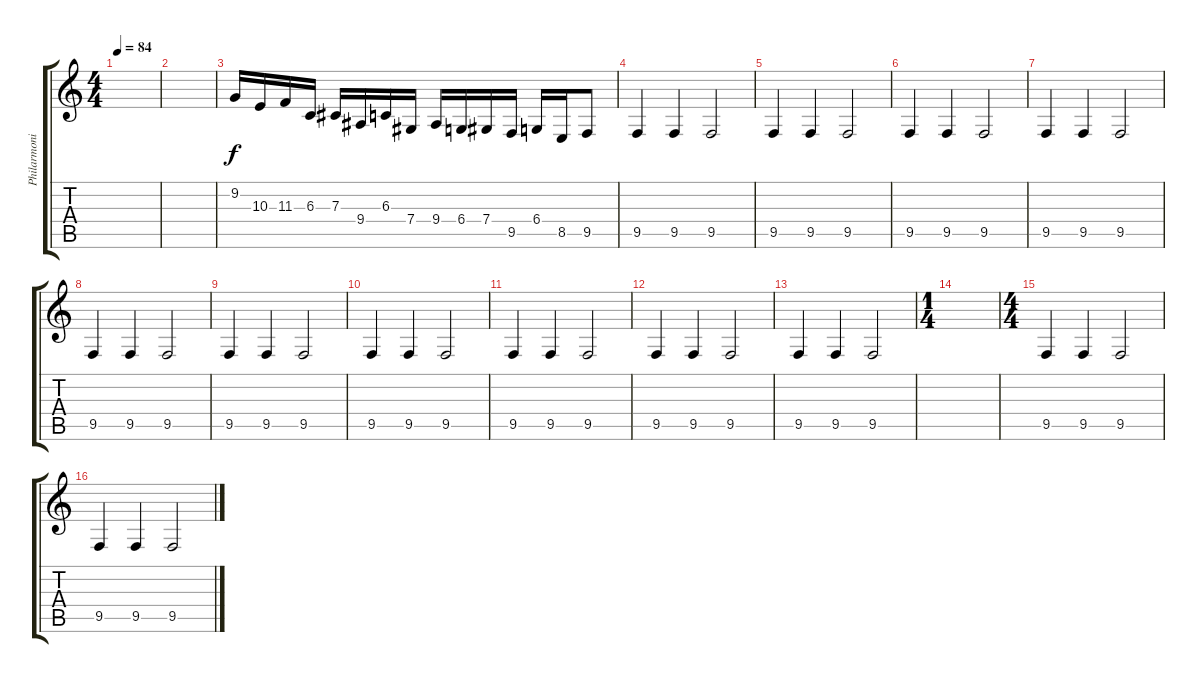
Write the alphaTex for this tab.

\track ("Philarmonic on Budvar" "Philarmoni") {instrument pizzicatostrings}
\staff {score tabs}
\tuning (Eb4 Bb3 Gb3 Db3 Ab2 Eb2) {hide}
\ts (4 4)
\tempo 84
\clef g2
\ks c
|
|
9.2.16 10.3.16 11.3.16 6.3.16 7.3.16 9.4.16 6.3.16 7.4.16 9.4.16 6.4.16 7.4.16 9.5.16 6.4.16 8.5.16 9.5.8 |
9.5.4 9.5.4 9.5.2 |
9.5.4 9.5.4 9.5.2 |
9.5.4 9.5.4 9.5.2 |
9.5.4 9.5.4 9.5.2 |
9.5.4 9.5.4 9.5.2 |
9.5.4 9.5.4 9.5.2 |
9.5.4 9.5.4 9.5.2 |
9.5.4 9.5.4 9.5.2 |
9.5.4 9.5.4 9.5.2 |
9.5.4 9.5.4 9.5.2 |
\ts (1 4)
|
\ts (4 4)
9.5.4 9.5.4 9.5.2 |
9.5.4 9.5.4 9.5.2
